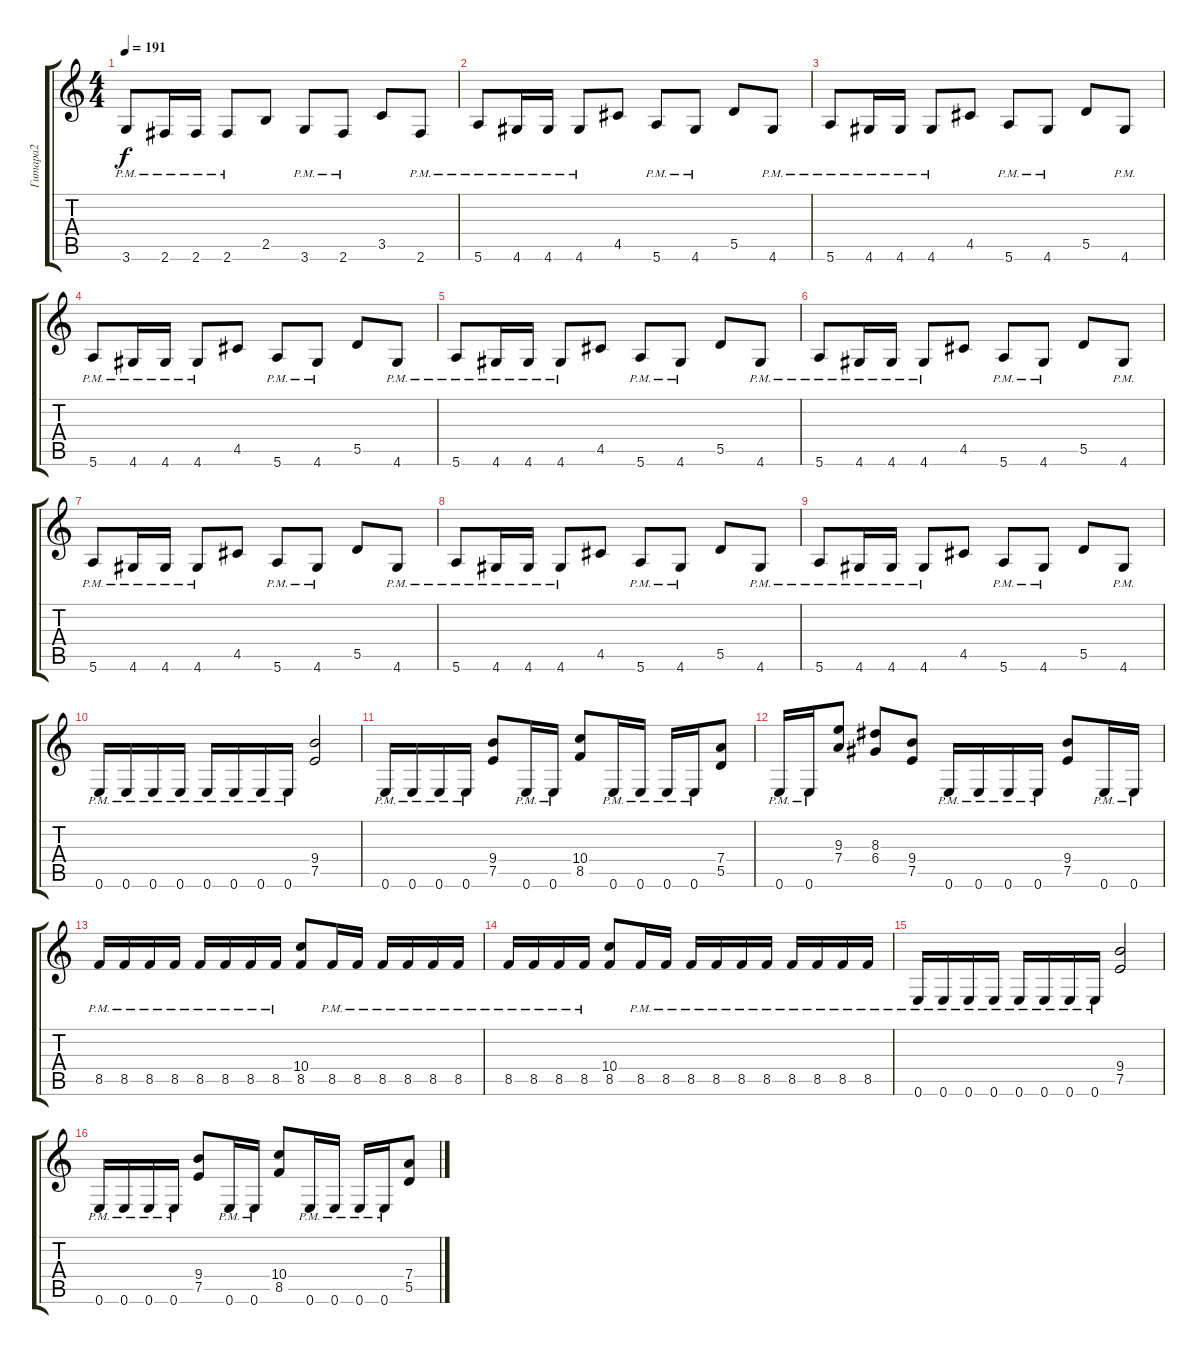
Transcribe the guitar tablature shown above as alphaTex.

\track ("Гитара2" "Гитара2") {instrument distortionguitar}
\staff {score tabs}
\tuning (E4 B3 G3 D3 A2 E2) {hide}
\ts (4 4)
\tempo 191
\clef g2
\ks c
3.6{pm}.8{dy f} 2.6{pm}.16 2.6{pm}.16 2.6{pm}.8 2.5.8 3.6{pm}.8 2.6{pm}.8 3.5.8 2.6{pm}.8 |
5.6{pm}.8 4.6{pm}.16 4.6{pm}.16 4.6{pm}.8 4.5.8 5.6{pm}.8 4.6{pm}.8 5.5.8 4.6{pm}.8 |
5.6{pm}.8 4.6{pm}.16 4.6{pm}.16 4.6{pm}.8 4.5.8 5.6{pm}.8 4.6{pm}.8 5.5.8 4.6{pm}.8 |
5.6{pm}.8 4.6{pm}.16 4.6{pm}.16 4.6{pm}.8 4.5.8 5.6{pm}.8 4.6{pm}.8 5.5.8 4.6{pm}.8 |
5.6{pm}.8 4.6{pm}.16 4.6{pm}.16 4.6{pm}.8 4.5.8 5.6{pm}.8 4.6{pm}.8 5.5.8 4.6{pm}.8 |
5.6{pm}.8 4.6{pm}.16 4.6{pm}.16 4.6{pm}.8 4.5.8 5.6{pm}.8 4.6{pm}.8 5.5.8 4.6{pm}.8 |
5.6{pm}.8 4.6{pm}.16 4.6{pm}.16 4.6{pm}.8 4.5.8 5.6{pm}.8 4.6{pm}.8 5.5.8 4.6{pm}.8 |
5.6{pm}.8 4.6{pm}.16 4.6{pm}.16 4.6{pm}.8 4.5.8 5.6{pm}.8 4.6{pm}.8 5.5.8 4.6{pm}.8 |
5.6{pm}.8 4.6{pm}.16 4.6{pm}.16 4.6{pm}.8 4.5.8 5.6{pm}.8 4.6{pm}.8 5.5.8 4.6{pm}.8 |
0.6{pm}.16 0.6{pm}.16 0.6{pm}.16 0.6{pm}.16 0.6{pm}.16 0.6{pm}.16 0.6{pm}.16 0.6{pm}.16 (9.4 7.5).2 |
0.6{pm}.16 0.6{pm}.16 0.6{pm}.16 0.6{pm}.16 (9.4 7.5).8 0.6{pm}.16 0.6{pm}.16 (10.4 8.5).8 0.6{pm}.16 0.6{pm}.16 0.6{pm}.16 0.6{pm}.16 (7.4 5.5).8 |
0.6{pm}.16 0.6{pm}.16 (9.3 7.4).8 (8.3 6.4).8 (9.4 7.5).8 0.6{pm}.16 0.6{pm}.16 0.6{pm}.16 0.6{pm}.16 (9.4 7.5).8 0.6{pm}.16 0.6{pm}.16 |
8.5{pm}.16 8.5{pm}.16 8.5{pm}.16 8.5{pm}.16 8.5{pm}.16 8.5{pm}.16 8.5{pm}.16 8.5{pm}.16 (10.4 8.5).8 8.5{pm}.16 8.5{pm}.16 8.5{pm}.16 8.5{pm}.16 8.5{pm}.16 8.5{pm}.16 |
8.5{pm}.16 8.5{pm}.16 8.5{pm}.16 8.5{pm}.16 (10.4 8.5).8 8.5{pm}.16 8.5{pm}.16 8.5{pm}.16 8.5{pm}.16 8.5{pm}.16 8.5{pm}.16 8.5{pm}.16 8.5{pm}.16 8.5{pm}.16 8.5{pm}.16 |
0.6{pm}.16 0.6{pm}.16 0.6{pm}.16 0.6{pm}.16 0.6{pm}.16 0.6{pm}.16 0.6{pm}.16 0.6{pm}.16 (9.4 7.5).2 |
0.6{pm}.16 0.6{pm}.16 0.6{pm}.16 0.6{pm}.16 (9.4 7.5).8 0.6{pm}.16 0.6{pm}.16 (10.4 8.5).8 0.6{pm}.16 0.6{pm}.16 0.6{pm}.16 0.6{pm}.16 (7.4 5.5).8
